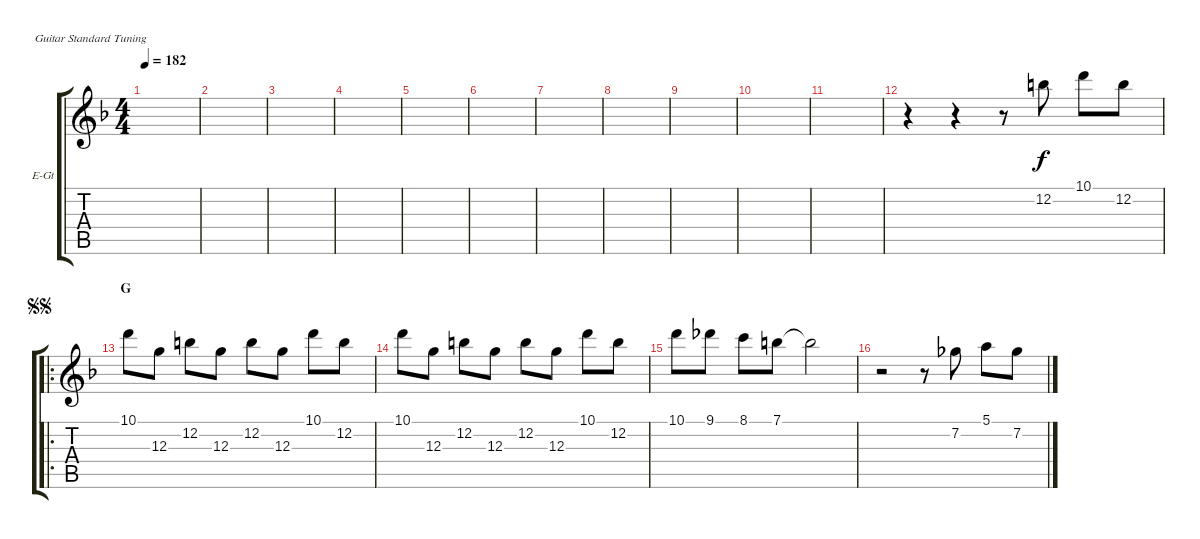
\defaultSystemsLayout 4
\bracketExtendMode groupsimilarinstruments
\firstSystemTrackNameOrientation horizontal
\otherSystemsTrackNameOrientation horizontal
\track ("Guitar 1" "E-Gt") {instrument electricguitarclean}
\staff {score tabs}
\tuning (E4 B3 G3 D3 A2 E2)
\ts (4 4)
\tempo 182
\clef g2
\ks f
|
|
|
|
|
|
|
|
|
|
|
r.4 r.4 r.8 12.2.8 10.1.8 12.2.8 |
\ro
\section ("" "G")
\jump segnosegno
10.1.8 12.3.8 12.2.8 12.3.8 12.2.8 12.3.8 10.1.8 12.2.8 |
10.1.8 12.3.8 12.2.8 12.3.8 12.2.8 12.3.8 10.1.8 12.2.8 |
10.1.8 9.1.8 8.1.8 7.1.8 7.1{t}.2 |
r.2 r.8 7.2.8 5.1.8 7.2.8
